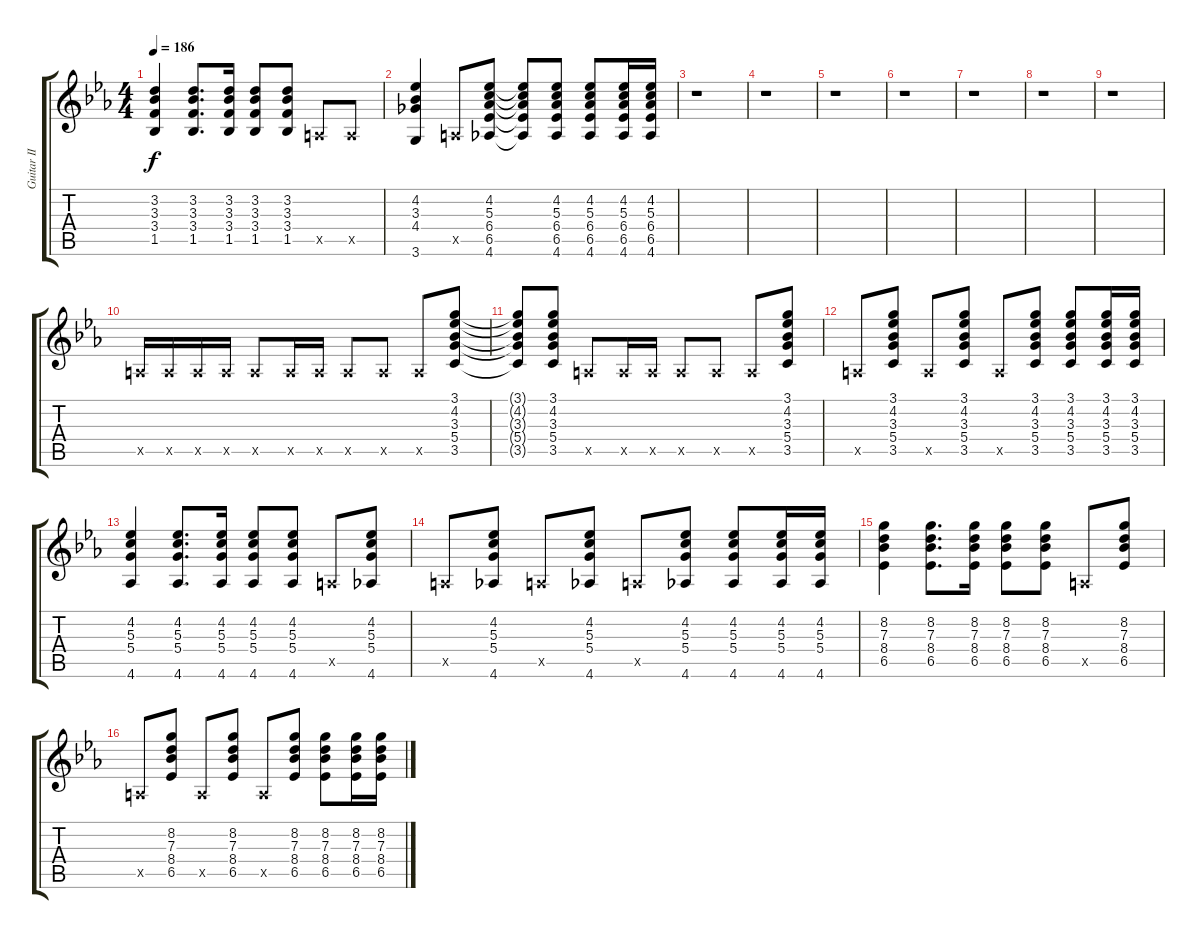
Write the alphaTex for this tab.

\track ("Guitar Ⅱ" "Guitar Ⅱ") {instrument overdrivenguitar}
\staff {score tabs}
\tuning (E4 B3 G3 D3 A2 E2) {hide}
\ts (4 4)
\tempo 186
\clef g2
\ks eb
(3.2 3.3 3.4 1.5).4{dy f} (3.2 3.3 3.4 1.5).8{d} (3.2 3.3 3.4 1.5).16 (3.2 3.3 3.4 1.5).8 (3.2 3.3 3.4 1.5).8 0.5{x}.8 0.5{x}.8 |
(4.2 3.3 4.4 3.6).4 0.5{x}.8 (4.2 5.3 6.4 6.5 4.6).8 (4.2{t} 5.3{t} 6.4{t} 6.5{t} 4.6{t}).8 (4.2 5.3 6.4 6.5 4.6).8 (4.2 5.3 6.4 6.5 4.6).8 (4.2 5.3 6.4 6.5 4.6).16 (4.2 5.3 6.4 6.5 4.6).16 |
r.1 |
r.1 |
r.1 |
r.1 |
r.1 |
r.1 |
r.1 |
0.5{x}.16 0.5{x}.16 0.5{x}.16 0.5{x}.16 0.5{x}.8 0.5{x}.16 0.5{x}.16 0.5{x}.8 0.5{x}.8 0.5{x}.8 (3.1 4.2 3.3 5.4 3.5).8 |
(3.1{t} 4.2{t} 3.3{t} 5.4{t} 3.5{t}).8 (3.1 4.2 3.3 5.4 3.5).8 0.5{x}.8 0.5{x}.16 0.5{x}.16 0.5{x}.8 0.5{x}.8 0.5{x}.8 (3.1 4.2 3.3 5.4 3.5).8 |
0.5{x}.8 (3.1 4.2 3.3 5.4 3.5).8 0.5{x}.8 (3.1 4.2 3.3 5.4 3.5).8 0.5{x}.8 (3.1 4.2 3.3 5.4 3.5).8 (3.1 4.2 3.3 5.4 3.5).8 (3.1 4.2 3.3 5.4 3.5).16 (3.1 4.2 3.3 5.4 3.5).16 |
(4.2 5.3 5.4 4.6).4 (4.2 5.3 5.4 4.6).8{d} (4.2 5.3 5.4 4.6).16 (4.2 5.3 5.4 4.6).8 (4.2 5.3 5.4 4.6).8 0.5{x}.8 (4.2 5.3 5.4 4.6).8 |
0.5{x}.8 (4.2 5.3 5.4 4.6).8 0.5{x}.8 (4.2 5.3 5.4 4.6).8 0.5{x}.8 (4.2 5.3 5.4 4.6).8 (4.2 5.3 5.4 4.6).8 (4.2 5.3 5.4 4.6).16 (4.2 5.3 5.4 4.6).16 |
(8.2 7.3 8.4 6.5).4 (8.2 7.3 8.4 6.5).8{d} (8.2 7.3 8.4 6.5).16 (8.2 7.3 8.4 6.5).8 (8.2 7.3 8.4 6.5).8 0.5{x}.8 (8.2 7.3 8.4 6.5).8 |
0.5{x}.8 (8.2 7.3 8.4 6.5).8 0.5{x}.8 (8.2 7.3 8.4 6.5).8 0.5{x}.8 (8.2 7.3 8.4 6.5).8 (8.2 7.3 8.4 6.5).8 (8.2 7.3 8.4 6.5).16 (8.2 7.3 8.4 6.5).16
